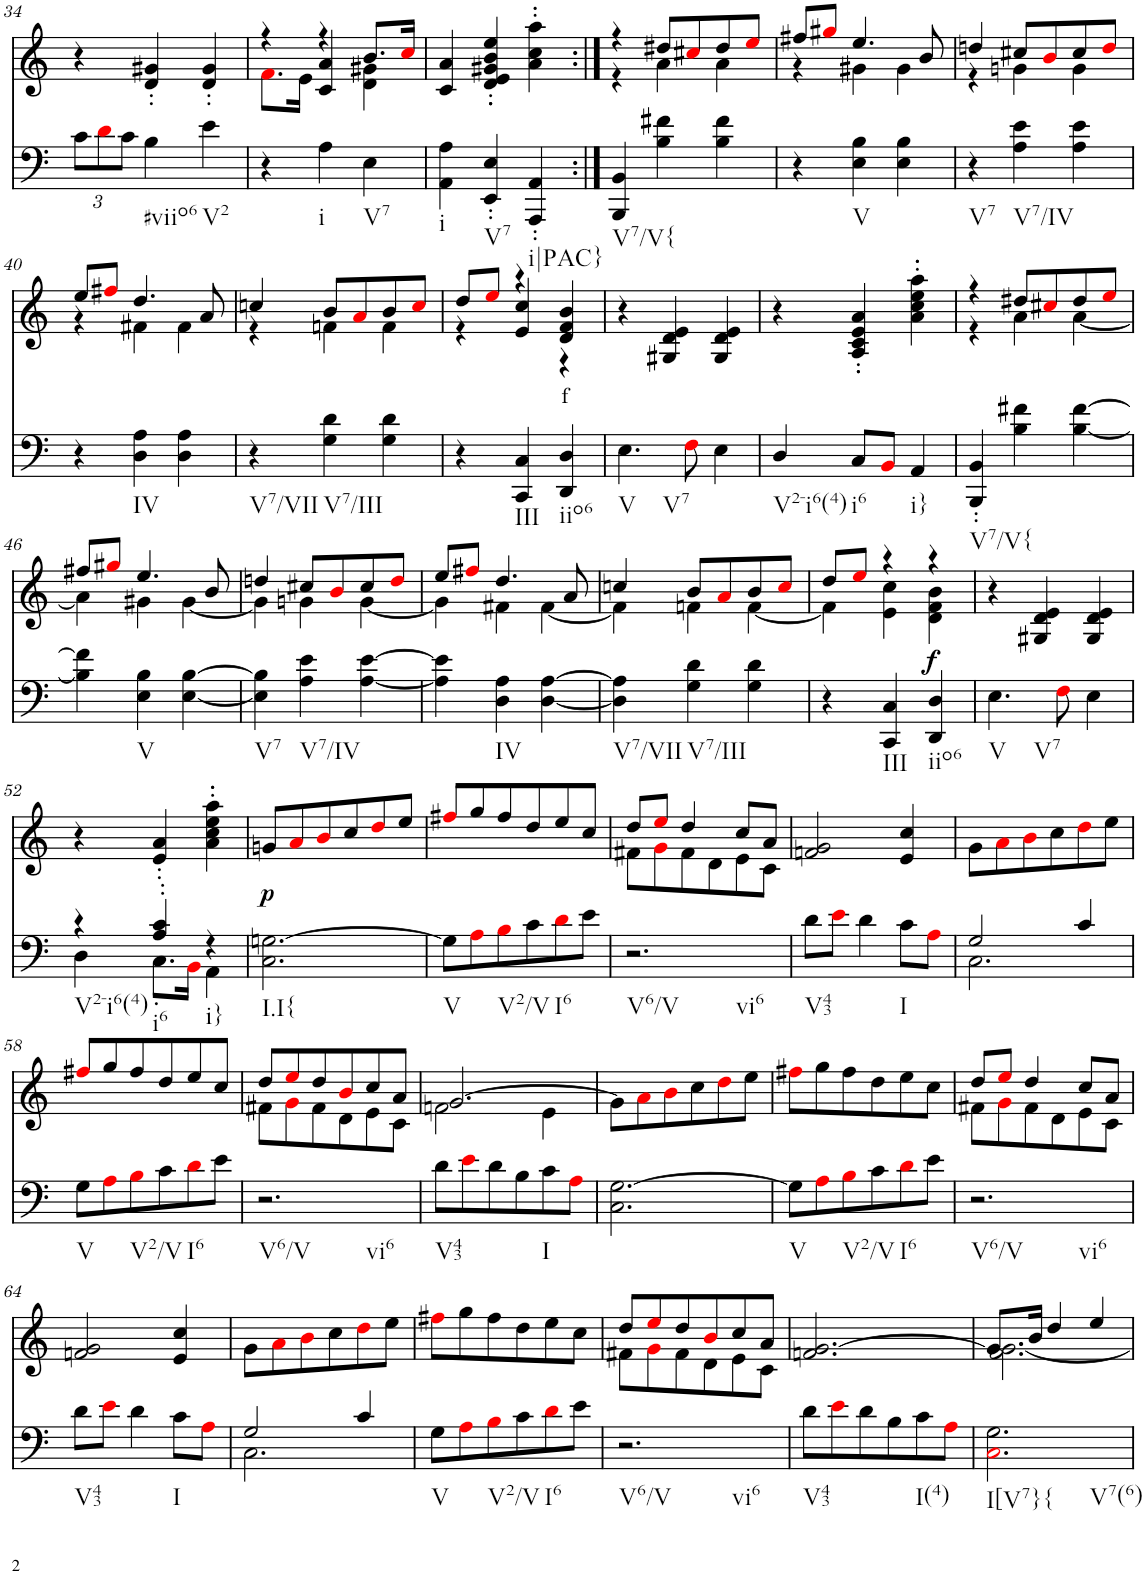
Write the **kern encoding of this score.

**kern	**kern	**text	**dynam
*part2	*part1	*part1	*part1
*staff2	*staff1	*staff1	*staff1
*I"piano	*I"piano	*	*
*I'Pno	*I'Pno	*	*
!!LO:PB:g=z
*clefF4	*clefG2	*	*
*k[]	*k[]	*	*
*M3/4	*M3/4	*	*
*Xbrackettup	*	*	*
=34	=34	=34	=34
12c\L	4r	.	.
12di\	.	.	.
12c\J	.	.	.
!LO:TX:b:t=#viio6	!	!	!
4B\	4d/' 4g#X/'	.	.
!LO:TX:b:t=V2	!	!	!
4e\	4d/' 4g#/'	.	.
=35	=35	=35	=35
*	*^	*	*
4r	4r	8.fi\L	.	.
.	.	16e\Jk	.	.
!LO:TX:b:t=i	!	!	!	!
4A\	4r	4c/ 4a/	.	.
!LO:TX:b:t=V7	!	!	!	!
4E\	8.b/L	4d\ 4g#X\	.	.
.	16cci/Jk	.	.	.
*	*v	*v	*	*
=36	=36	=36	=36
!LO:TX:b:t=i	!	!	!
4AA\ 4A\	4c/ 4a/	.	.
!LO:TX:b:t=V7	!	!	!
4EE/' 4E/'	4d/' 4e/' 4g#X/' 4b/' 4ee/'	.	.
!LO:TX:b:t=i|PAC}	!	!	!
4AAA/' 4AA/'	4a\' 4cc\' 4aa\'	.	.
=37:|!	=37:|!	=37:|!	=37:|!
*	*^	*	*
!LO:TX:b:t=V7/V{	!	!	!	!
4BBB/ 4BB/	4r	4r	.	.
4B\ 4f#X\	8dd#X/L	4a\	.	.
.	8cc#Xi/	.	.	.
4B\ 4f#\	8dd#/	4a\	.	.
.	8eei/J	.	.	.
=38	=38	=38	=38	=38
4r	8ff#X/L	4r	.	.
.	8gg#Xi/J	.	.	.
!LO:TX:b:t=V	!	!	!	!
4E\ 4B\	4.ee/	4g#X\	.	.
4E\ 4B\	.	4g#\	.	.
.	8b/	.	.	.
=39	=39	=39	=39	=39
!LO:TX:b:t=V7	!	!	!	!
4r	4ddn/	4r	.	.
!LO:TX:b:t=V7/IV	!	!	!	!
4A\ 4e\	8cc#X/L	4gn\	.	.
.	8bi/	.	.	.
4A\ 4e\	8cc#/	4g\	.	.
.	8ddi/J	.	.	.
!!LO:LB:g=z	!!
=40	=40	=40	=40	=40
4r	8ee/L	4r	.	.
.	8ff#Xi/J	.	.	.
!LO:TX:b:t=IV	!	!	!	!
4D\ 4A\	4.dd/	4f#X\	.	.
4D\ 4A\	.	4f#\	.	.
.	8a/	.	.	.
=41	=41	=41	=41	=41
!LO:TX:b:t=V7/VII	!	!	!	!
4r	4ccn/	4r	.	.
!LO:TX:b:t=V7/III	!	!	!	!
4G\ 4d\	8b/L	4fn\	.	.
.	8ai/	.	.	.
4G\ 4d\	8b/	4f\	.	.
.	8cci/J	.	.	.
=42	=42	=42	=42	=42
4r	8dd/L	4r	.	.
.	8eei/J	.	.	.
!LO:TX:b:t=III	!	!	!	!
4CC/ 4C/	4r	4e/ 4cc/	.	.
!LO:TX:b:t=iio6	!	!	!	!
!	!	!	!LO:LY:b	!
4DD/ 4D/	4d/ 4f/ 4b/	4r	f	.
=43	=43	=43	=43	=43
!LO:TX:b:t=V	!	!	!	!
!LO:TX:b:t=V7	!	!	!	!
*	*v	*v	*	*
4.E\	4r	.	.
.	4G#X/ 4d/ 4e/	.	.
8Fi\	.	.	.
4E\	4G#/ 4d/ 4e/	.	.
=44	=44	=44	=44
!LO:TX:b:t=V2-i6(4)	!	!	!
4D/	4r	.	.
!LO:TX:b:t=i6	!	!	!
8C/L	4A/' 4c/' 4e/' 4a/'	.	.
8BBi/J	.	.	.
!LO:TX:b:t=i}	!	!	!
4AA/	4a\' 4cc\' 4ee\' 4aa\'	.	.
=45	=45	=45	=45
*	*^	*	*
!LO:TX:b:t=V7/V{	!	!	!	!
4BBB/' 4BB/'	4r	4r	.	.
4B\ 4f#X\	8dd#X/L	4a\	.	.
.	8cc#Xi/	.	.	.
[4B\ [4f#\	8dd#/	[4a\	.	.
.	8eei/J	.	.	.
!!LO:LB:g=z	!!
=46	=46	=46	=46	=46
4B\] 4f#\]	8ff#X/L	4a\]	.	.
.	8gg#Xi/J	.	.	.
!LO:TX:b:t=V	!	!	!	!
4E\ 4B\	4.ee/	4g#X\	.	.
[4E\ [4B\	.	[4g#\	.	.
.	8b/	.	.	.
=47	=47	=47	=47	=47
!LO:TX:b:t=V7	!	!	!	!
4E\] 4B\]	4ddn/	4g#\]	.	.
!LO:TX:b:t=V7/IV	!	!	!	!
4A\ 4e\	8cc#X/L	4gn\	.	.
.	8bi/	.	.	.
[4A\ [4e\	8cc#/	[4g\	.	.
.	8ddi/J	.	.	.
=48	=48	=48	=48	=48
4A\] 4e\]	8ee/L	4g\]	.	.
.	8ff#Xi/J	.	.	.
!LO:TX:b:t=IV	!	!	!	!
4D\ 4A\	4.dd/	4f#X\	.	.
[4D\ [4A\	.	[4f#\	.	.
.	8a/	.	.	.
=49	=49	=49	=49	=49
!LO:TX:b:t=V7/VII	!	!	!	!
4D\] 4A\]	4ccn/	4f#\]	.	.
!LO:TX:b:t=V7/III	!	!	!	!
4G\ 4d\	8b/L	4fn\	.	.
.	8ai/	.	.	.
4G\ 4d\	8b/	[4f\	.	.
.	8cci/J	.	.	.
=50	=50	=50	=50	=50
4r	8dd/L	4f\]	.	.
.	8eei/J	.	.	.
!LO:TX:b:t=III	!	!	!	!
4CC/ 4C/	4r	4e\ 4cc\	.	.
!LO:TX:b:t=iio6	!	!	!	!
!	!	!	!	!LO:DY:b
4DD/ 4D/	4r	4d\ 4f\ 4b\	.	f
=51	=51	=51	=51	=51
!LO:TX:b:t=V	!	!	!	!
!LO:TX:b:t=V7	!	!	!	!
*	*v	*v	*	*
4.E\	4r	.	.
.	4G#X/ 4d/ 4e/	.	.
8Fi\	.	.	.
4E\	4G#/ 4d/ 4e/	.	.
!!LO:LB:g=z
=52	=52	=52	=52
*^	*	*	*
!LO:TX:b:t=V2-i6(4)	!	!	!	!
4r	4D\	4r	.	.
!LO:TX:b:t=i6	!	!	!	!
4A/' 4c/'	8.C'\L	4e/' 4a/'	.	.
.	16BBi\Jk	.	.	.
!LO:TX:b:t=i}	!	!	!	!
4r	4AA\	4a\' 4cc\' 4ee\' 4aa\'	.	.
=53	=53	=53	=53	=53
!LO:TX:b:t=I.I{	!	!	!	!
!	!	!	!	!LO:DY:b
*v	*v	*	*	*
2.C\ [2.Gn\	8gn/L	.	p
.	8ai/	.	.
.	8bi/	.	.
.	8cc/	.	.
.	8ddi/	.	.
.	8ee/J	.	.
=54	=54	=54	=54
!LO:TX:b:t=V	!	!	!
8G\L]	8ff#Xi/L	.	.
8Ai\	8gg/	.	.
!LO:TX:b:t=V2/V	!	!	!
8Bi\	8ff#/	.	.
8c\	8dd/	.	.
!LO:TX:b:t=I6	!	!	!
8di\	8ee/	.	.
8e\J	8cc/J	.	.
=55	=55	=55	=55
*	*^	*	*
!LO:TX:b:t=V6/V	!	!	!	!
!LO:TX:b:t=vi6	!	!	!	!
2.r	8dd/L	8f#X\L	.	.
.	8eei/J	8gi\	.	.
.	4dd/	8f#\	.	.
.	.	8d\	.	.
.	8cc/L	8e\	.	.
.	8a/J	8c\J	.	.
=56	=56	=56	=56	=56
!LO:TX:b:t=V43	!	!	!	!
*	*v	*v	*	*
8d\L	2fn/ 2g/	.	.
8ei\J	.	.	.
4d\	.	.	.
!LO:TX:b:t=I	!	!	!
8c\L	4e/ 4cc/	.	.
8Ai\J	.	.	.
=57	=57	=57	=57
*^	*	*	*
2G/	2.C\	8g\L	.	.
.	.	8ai\	.	.
.	.	8bi\	.	.
.	.	8cc\	.	.
4c/	.	8ddi\	.	.
.	.	8ee\J	.	.
*v	*v	*	*	*
!!LO:LB:g=z
=58	=58	=58	=58
!LO:TX:b:t=V	!	!	!
8G\L	8ff#Xi/L	.	.
8Ai\	8gg/	.	.
!LO:TX:b:t=V2/V	!	!	!
8Bi\	8ff#/	.	.
8c\	8dd/	.	.
!LO:TX:b:t=I6	!	!	!
8di\	8ee/	.	.
8e\J	8cc/J	.	.
=59	=59	=59	=59
*	*^	*	*
!LO:TX:b:t=V6/V	!	!	!	!
!LO:TX:b:t=vi6	!	!	!	!
2.r	8dd/L	8f#X\L	.	.
.	8eei/	8gi\	.	.
.	8dd/	8f#\	.	.
.	8bi/	8d\	.	.
.	8cc/	8e\	.	.
.	8a/J	8c\J	.	.
=60	=60	=60	=60	=60
!LO:TX:b:t=V43	!	!	!	!
8d\L	[2.g/	2fn\	.	.
8ei\	.	.	.	.
8d\	.	.	.	.
8B\	.	.	.	.
!LO:TX:b:t=I	!	!	!	!
8c\	.	4e\	.	.
8Ai\J	.	.	.	.
*	*v	*v	*	*
=61	=61	=61	=61
2.C\ [2.G\	8g\L]	.	.
.	8ai\	.	.
.	8bi\	.	.
.	8cc\	.	.
.	8ddi\	.	.
.	8ee\J	.	.
=62	=62	=62	=62
!LO:TX:b:t=V	!	!	!
8G\L]	8ff#Xi\L	.	.
8Ai\	8gg\	.	.
!LO:TX:b:t=V2/V	!	!	!
8Bi\	8ff#\	.	.
8c\	8dd\	.	.
!LO:TX:b:t=I6	!	!	!
8di\	8ee\	.	.
8e\J	8cc\J	.	.
=63	=63	=63	=63
*	*^	*	*
!LO:TX:b:t=V6/V	!	!	!	!
!LO:TX:b:t=vi6	!	!	!	!
2.r	8dd/L	8f#X\L	.	.
.	8eei/J	8gi\	.	.
.	4dd/	8f#\	.	.
.	.	8d\	.	.
.	8cc/L	8e\	.	.
.	8a/J	8c\J	.	.
!!LO:LB:g=z
=64	=64	=64	=64	=64
!LO:TX:b:t=V43	!	!	!	!
*	*v	*v	*	*
8d\L	2fn/ 2g/	.	.
8ei\J	.	.	.
4d\	.	.	.
!LO:TX:b:t=I	!	!	!
8c\L	4e/ 4cc/	.	.
8Ai\J	.	.	.
=65	=65	=65	=65
*^	*	*	*
2G/	2.C\	8g\L	.	.
.	.	8ai\	.	.
.	.	8bi\	.	.
.	.	8cc\	.	.
4c/	.	8ddi\	.	.
.	.	8ee\J	.	.
*v	*v	*	*	*
=66	=66	=66	=66
!LO:TX:b:t=V	!	!	!
8G\L	8ff#Xi\L	.	.
8Ai\	8gg\	.	.
!LO:TX:b:t=V2/V	!	!	!
8Bi\	8ff#\	.	.
8c\	8dd\	.	.
!LO:TX:b:t=I6	!	!	!
8di\	8ee\	.	.
8e\J	8cc\J	.	.
=67	=67	=67	=67
*	*^	*	*
!LO:TX:b:t=V6/V	!	!	!	!
!LO:TX:b:t=vi6	!	!	!	!
2.r	8dd/L	8f#X\L	.	.
.	8eei/	8gi\	.	.
.	8dd/	8f#\	.	.
.	8bi/	8d\	.	.
.	8cc/	8e\	.	.
.	8a/J	8c\J	.	.
=68	=68	=68	=68	=68
!LO:TX:b:t=V43	!	!	!	!
*	*v	*v	*	*
8d\L	2.fn/ [2.g/	.	.
8ei\	.	.	.
8d\	.	.	.
8B\	.	.	.
!LO:TX:b:t=I(4)	!	!	!
8c\	.	.	.
8Ai\J	.	.	.
=69	=69	=69	=69
*	*^	*	*
!LO:TX:b:t=I[V7}{	!	!	!	!
!LO:TX:b:t=V7(6)	!	!	!	!
2.Ci\ 2.G\	8.g/L]	2.f\ [2.g\	.	.
.	16b/Jk	.	.	.
.	4dd/	.	.	.
.	4ee/	.	.	.
*	*v	*v	*	*
=	=	=	=
*-	*-	*-	*-
